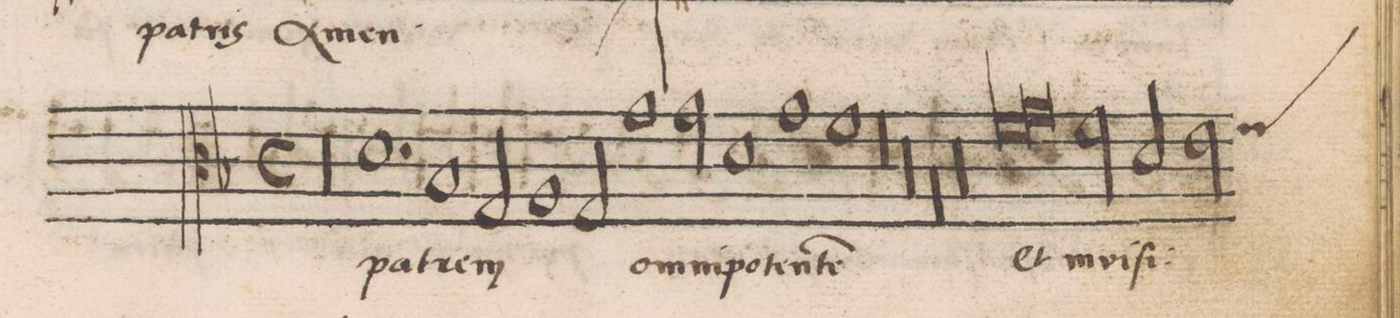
**kern	**text
*I"CANTVS	*
*clefC3	*
*k[b-]	*
*met(C|)	*
*M2/1	*
*all\right	*
00r	.
=2-	=2-
=3-	=3-
1.d\	pa-
1B-/	-trem
=4-	=4-
2G/	.
1A/	.
=5-	=5-
2G/	.
1g\	om-
*2\right	*
2g\	-ni-
=6-	=6-
1d\	-po-
1g\	-ten-
=7-	=7-
1f\	-te(m)
00r	.
=8-	=8-
=9-	=9-
00r	.
=10-	=10-
=11-	=11-
00r	.
=12-	=12-
=13-	=13-
00r	.
=14-	=14-
=15-	=15-
*lig	*
1f\	et
=16-	=16-
1g\	.
*Xlig	*
2f\	in-
2d/	-vi-
=17-	=17-
*custos:f	*
2e\	-ſi-
*-	*-
